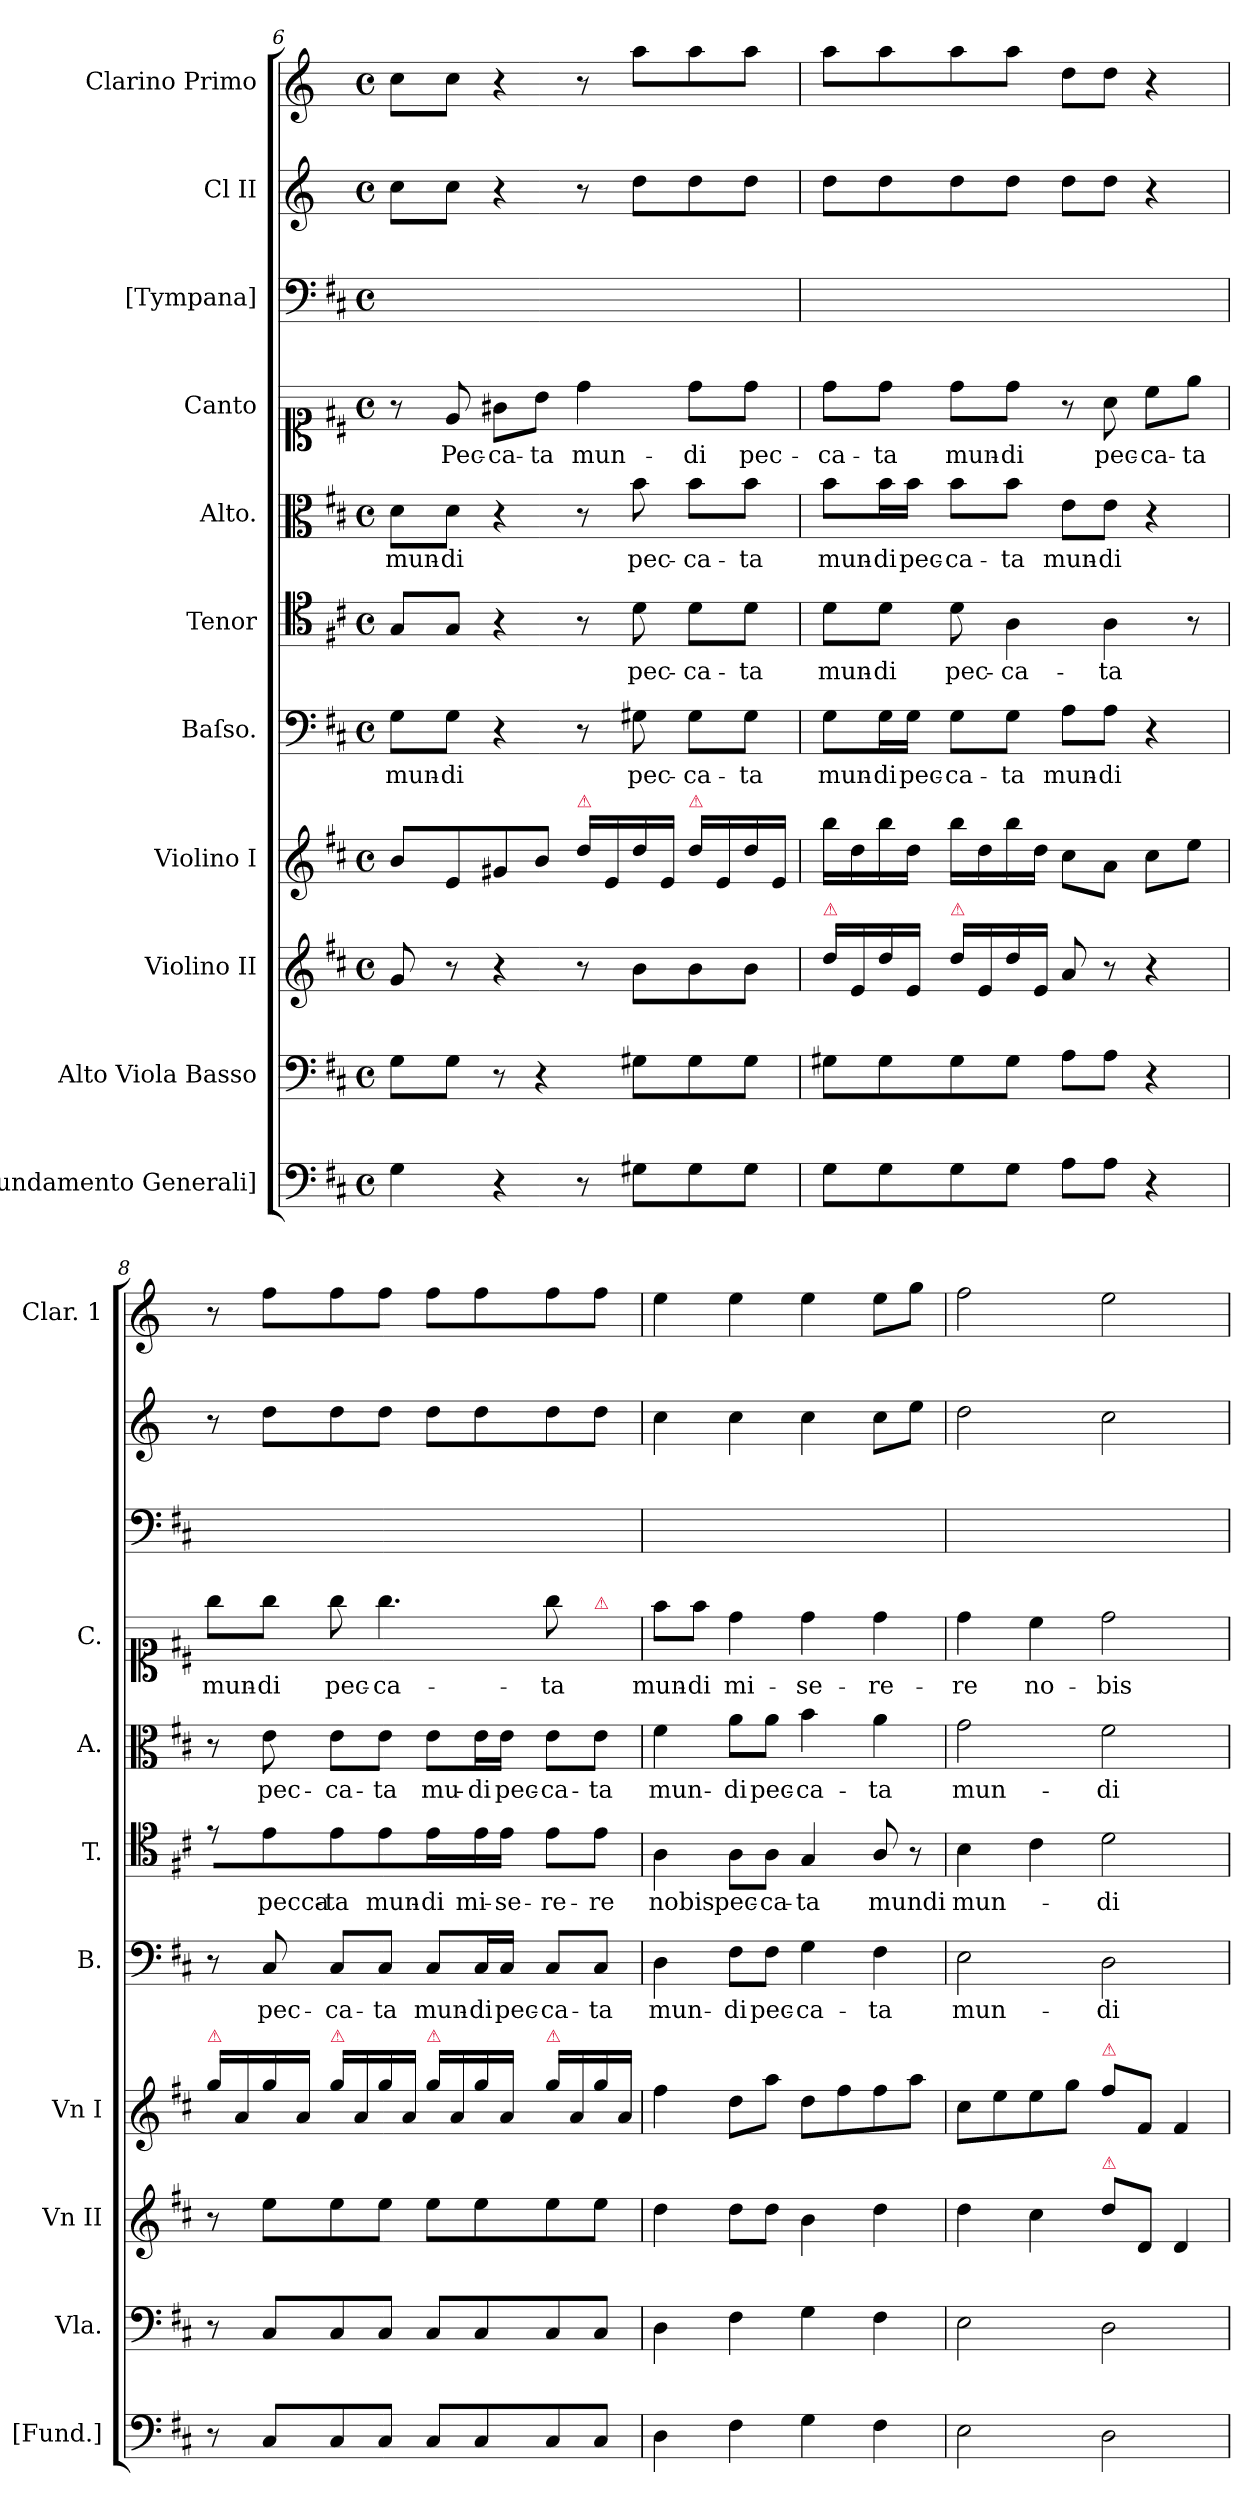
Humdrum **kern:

**kern	**kern	**kern	**kern	**kern	**text	**kern	**text	**kern	**text	**kern	**text	**kern	**kern	**kern
*part11	*part10	*part9	*part8	*part7	*part7	*part6	*part6	*part5	*part5	*part4	*part4	*part3	*part2	*part1
*staff11	*staff10	*staff9	*staff8	*staff7	*staff7	*staff6	*staff6	*staff5	*staff5	*staff4	*staff4	*staff3	*staff2	*staff1
*I"[Fundamento Generali]	*I"Alto Viola Basso	*I"Violino II	*I"Violino I	*I"Baſso.	*	*I"Tenor	*	*I"Alto.	*	*I"Canto	*	*I"[Tympana]	*I"Cl II	*I"Clarino Primo
*I'[Fund.]	*I'Vla.	*I'Vn II	*I'Vn I	*I'B.	*	*I'T.	*	*I'A.	*	*I'C.	*	*	*	*I'Clar. 1
*clefF4	*clefF4	*clefG2	*clefG2	*clefF4	*	*clefC4	*	*clefC3	*	*clefC1	*	*clefF4	*clefG2	*clefG2
*	*	*	*	*	*	*	*	*	*	*	*	*	*ITrd-1c-2	*ITrd-1c-2
*k[f#c#]	*k[f#c#]	*k[f#c#]	*k[f#c#]	*k[f#c#]	*	*k[f#c#]	*	*k[f#c#]	*	*k[f#c#]	*	*k[f#c#]	*k[f#c#]	*k[f#c#]
*M4/4	*M4/4	*M4/4	*M4/4	*M4/4	*	*M4/4	*	*M4/4	*	*M4/4	*	*M4/4	*M4/4	*M4/4
*met(c)	*met(c)	*met(c)	*met(c)	*met(c)	*	*met(c)	*	*met(c)	*	*met(c)	*	*met(c)	*met(c)	*met(c)
=6	=6	=6	=6	=6	=6	=6	=6	=6	=6	=6	=6	=6	=6	=6
4G\	8G\L	8g/	8b/L	8G\L	mun-	8G/L	.	8d\L	mun-	8r	.	1ryy	8dd\L	8dd\L
.	8G\J	8r	8e/	8G\J	-di	8G/J	.	8d\J	-di	8e/	Pec-	.	8dd\J	8dd\J
4r	8r	4r	8g#X/	4r	.	4r	.	4r	.	8g#X\L	-ca-	.	4r	4r
.	4r	.	8b/J	.	.	.	.	.	.	8b\J	-ta	.	.	.
!	!	!	!LO:TX:a:color=crimson:t=⚠	!	!	!	!	!	!	!	!	!	!	!
8r	.	8r	16dd\LL	8r	.	8r	.	8r	.	4dd\	mun-	.	8r	8r
.	.	.	16e/	.	.	.	.	.	.	.	.	.	.	.
8G#X\L	8G#X\L	8b\L	16dd\	8G#X\	pec-	8d\	pec-	8b\	pec-	.	.	.	8ee\L	8bb\L
.	.	.	16e/JJ	.	.	.	.	.	.	.	.	.	.	.
!	!	!	!LO:TX:a:color=crimson:t=⚠	!	!	!	!	!	!	!	!	!	!	!
8G#\	8G#\	8b\	16dd\LL	8G#\L	-ca-	8d\L	-ca-	8b\L	-ca-	8dd\L	-di	.	8ee\	8bb\
.	.	.	16e/	.	.	.	.	.	.	.	.	.	.	.
8G#\J	8G#\J	8b\J	16dd\	8G#\J	-ta	8d\J	-ta	8b\J	-ta	8dd\J	pec-	.	8ee\J	8bb\J
.	.	.	16e/JJ	.	.	.	.	.	.	.	.	.	.	.
=7	=7	=7	=7	=7	=7	=7	=7	=7	=7	=7	=7	=7	=7	=7
!	!	!LO:TX:a:color=crimson:t=⚠	!	!	!	!	!	!	!	!	!	!	!	!
8G\L	8G#X\L	16dd\LL	16bb\LL	8G\L	mun-	8d\L	mun-	8b\L	mun-	8dd\L	-ca-	1ryy	8ee\L	8bb\L
.	.	16e/	16dd\	.	.	.	.	.	.	.	.	.	.	.
8G\	8G#\	16dd\	16bb\	16G\L	-di	8d\J	-di	16b\L	-di	8dd\J	-ta	.	8ee\	8bb\
.	.	16e/JJ	16dd\JJ	16G\JJ	pec-	.	.	16b\JJ	pec-	.	.	.	.	.
!	!	!LO:TX:a:color=crimson:t=⚠	!	!	!	!	!	!	!	!	!	!	!	!
8G\	8G#\	16dd\LL	16bb\LL	8G\L	-ca-	8d\	pec-	8b\L	-ca-	8dd\L	mun-	.	8ee\	8bb\
.	.	16e/	16dd\	.	.	.	.	.	.	.	.	.	.	.
8G\J	8G#\J	16dd\	16bb\	8G\J	-ta	4A\	-ca-	8b\J	-ta	8dd\J	-di	.	8ee\J	8bb\J
.	.	16e/JJ	16dd\JJ	.	.	.	.	.	.	.	.	.	.	.
8A\L	8A\L	8a/	8cc#\L	8A\L	mun-	.	.	8e\L	mun-	8r	.	.	8ee\L	8ee\L
!	!	!	!	!	!	!	!	!	!	!	!LO:LY:i	!	!	!
8A\J	8A\J	8r	8a\J	8A\J	-di	4A\	-ta	8e\J	-di	8a\	pec-	.	8ee\J	8ee\J
!	!	!	!	!	!	!	!	!	!	!	!LO:LY:i	!	!	!
4r	4r	4r	8cc#\L	4r	.	.	.	4r	.	8cc#\L	-ca-	.	4r	4r
!	!	!	!	!	!	!	!	!	!	!	!LO:LY:i	!	!	!
.	.	.	8ee\J	.	.	8r	.	.	.	8ee\J	-ta	.	.	.
=8	=8	=8	=8	=8	=8	=8	=8	=8	=8	=8	=8	=8	=8	=8
!	!	!	!LO:TX:a:color=crimson:t=⚠	!	!	!	!	!	!	!	!	!	!	!
!	!	!	!	!	!	!	!	!	!	!	!LO:LY:i	!	!	!
8r	8r	8r	16gg\LL	8r	.	8r	.	8r	.	8gg\L	mun-	1ryy	8r	8r
.	.	.	16a/	.	.	.	.	.	.	.	.	.	.	.
!	!	!	!	!	!	!	!	!	!	!	!LO:LY:i	!	!	!
8C#/L	8C#/L	8ee\L	16gg\	8C#/	pec-	8e\	pecca-	8e\	pec-	8gg\J	-di	.	8ee\L	8gg\L
.	.	.	16a/JJ	.	.	.	.	.	.	.	.	.	.	.
!	!	!	!LO:TX:a:color=crimson:t=⚠	!	!	!	!	!	!	!	!	!	!	!
!	!	!	!	!	!	!	!	!	!	!	!LO:LY:i	!	!	!
8C#/	8C#/	8ee\	16gg\LL	8C#/L	-ca-	8e\L	-ta	8e\L	-ca-	8gg\	pec-	.	8ee\	8gg\
.	.	.	16a/	.	.	.	.	.	.	.	.	.	.	.
!	!	!	!	!	!	!	!	!	!	!	!LO:LY:i	!	!	!
8C#/J	8C#/J	8ee\J	16gg\	8C#/J	-ta	8e\J	mun-	8e\J	-ta	4.gg\	-ca-	.	8ee\J	8gg\J
.	.	.	16a/JJ	.	.	.	.	.	.	.	.	.	.	.
!	!	!	!LO:TX:a:color=crimson:t=⚠	!	!	!	!	!	!	!	!	!	!	!
!	!	!	!	!	!	!LO:N:vis=16	!	!	!	!	!	!	!	!
8C#/L	8C#/L	8ee\L	16gg\LL	8C#/L	mun-	8e\	-di	8e\L	mu-	.	.	.	8ee\L	8gg\L
.	.	.	16a/	.	.	.	.	.	.	.	.	.	.	.
8C#/	8C#/	8ee\	16gg\	16C#/L	-di	16e\L	mi-	16e\L	-di	.	.	.	8ee\	8gg\
.	.	.	16a/JJ	16C#/JJ	pec-	16e\JJ	-se-	16e\JJ	pec-	.	.	.	.	.
!	!	!	!LO:TX:a:color=crimson:t=⚠	!	!	!	!	!	!	!	!	!	!	!
!	!	!	!	!	!	!	!	!	!	!	!LO:LY:i	!	!	!
8C#/	8C#/	8ee\	16gg\LL	8C#/L	-ca-	8e\L	-re-	8e\L	-ca-	8gg\	-ta	.	8ee\	8gg\
.	.	.	16a/	.	.	.	.	.	.	.	.	.	.	.
!	!	!	!	!	!	!	!	!	!	!LO:TX:a:color=crimson:t=⚠	!	!	!	!
8C#/J	8C#/J	8ee\J	16gg\	8C#/J	-ta	8e\J	-re	8e\J	-ta	8ryy	.	.	8ee\J	8gg\J
.	.	.	16a/JJ	.	.	.	.	.	.	.	.	.	.	.
=9	=9	=9	=9	=9	=9	=9	=9	=9	=9	=9	=9	=9	=9	=9
4D\	4D\	4dd\	4ff#\	4D\	mun-	4A\	nobis	4f#\	mun-	8ff#\L	mun-	1ryy	4dd\	4ff#\
.	.	.	.	.	.	.	.	.	.	8ff#\J	-di	.	.	.
4F#\	4F#\	8dd\L	8dd\L	8F#\L	-di	8A\L	pec-	8a\L	-di	4dd\	mi-	.	4dd\	4ff#\
.	.	8dd\J	8aa\J	8F#\J	pec-	8A\J	-ca-	8a\J	pec-	.	.	.	.	.
4G\	4G\	4b\	8dd\L	4G\	-ca-	4G/	-ta	4b\	-ca-	4dd\	-se-	.	4dd\	4ff#\
.	.	.	8ff#\	.	.	.	.	.	.	.	.	.	.	.
4F#\	4F#\	4dd\	8ff#\	4F#\	-ta	8A/	mundi	4a\	-ta	4dd\	-re-	.	8dd\L	8ff#\L
.	.	.	8aa\J	.	.	8r	.	.	.	.	.	.	8ff#\J	8aa\J
=10	=10	=10	=10	=10	=10	=10	=10	=10	=10	=10	=10	=10	=10	=10
2E\	2E\	4dd\	8cc#\L	2E\	mun-	4B\	mun-	2g\	mun-	4dd\	-re	1ryy	2ee\	2gg\
.	.	.	8ee\	.	.	.	.	.	.	.	.	.	.	.
.	.	4cc#\	8ee\	.	.	4c#\	.	.	.	4cc#\	no-	.	.	.
.	.	.	8gg\J	.	.	.	.	.	.	.	.	.	.	.
!	!	!	!LO:TX:a:color=crimson:t=⚠	!	!	!	!	!	!	!	!	!	!	!
!	!	!LO:TX:a:color=crimson:t=⚠	!	!	!	!	!	!	!	!	!	!	!	!
2D\	2D\	8dd\L	8ff#\L	2D\	-di	2d\	-di	2f#\	-di	2dd\	-bis	.	2dd\	2ff#\
.	.	8d/J	8f#/J	.	.	.	.	.	.	.	.	.	.	.
.	.	4d/	4f#/	.	.	.	.	.	.	.	.	.	.	.
=	=	=	=	=	=	=	=	=	=	=	=	=	=	=
*-	*-	*-	*-	*-	*-	*-	*-	*-	*-	*-	*-	*-	*-	*-
